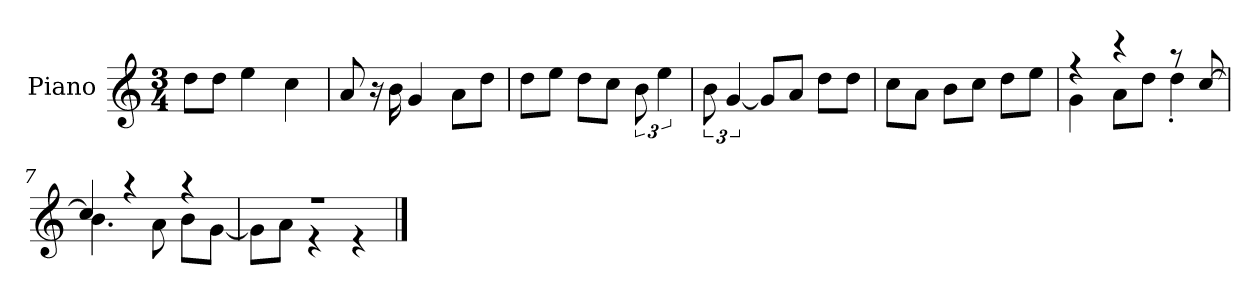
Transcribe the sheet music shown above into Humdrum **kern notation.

**kern
*part1
*staff1
*I"Piano
*I'P-no
*clefG2
*k[]
*M3/4
*MM178
=1
8dd\L
8dd\J
4ee\
4cc\
=2
8a/
16r
16b\
4g/
8a\L
8dd\J
=3
8dd\L
8ee\J
8dd\L
8cc\J
12b\
6ee\
=4
12b\
[6g/
8g/L]
8a/J
8dd\L
8dd\J
=5
8cc\L
8a\J
8b\L
8cc\J
8dd\L
8ee\J
=6
*^
4r	4g\
4r	8a\L
.	8dd\J
8r	4dd'\
[8cc/	.
=7	=7
4cc/]	4.b\
4r	.
.	8a\
4r	8b\L
.	[8g\J
!!LO:LB:g=z	!!
=8	=8
2.r	8g\L]
.	8a\J
.	4r
.	4r
*v	*v
==
*-
